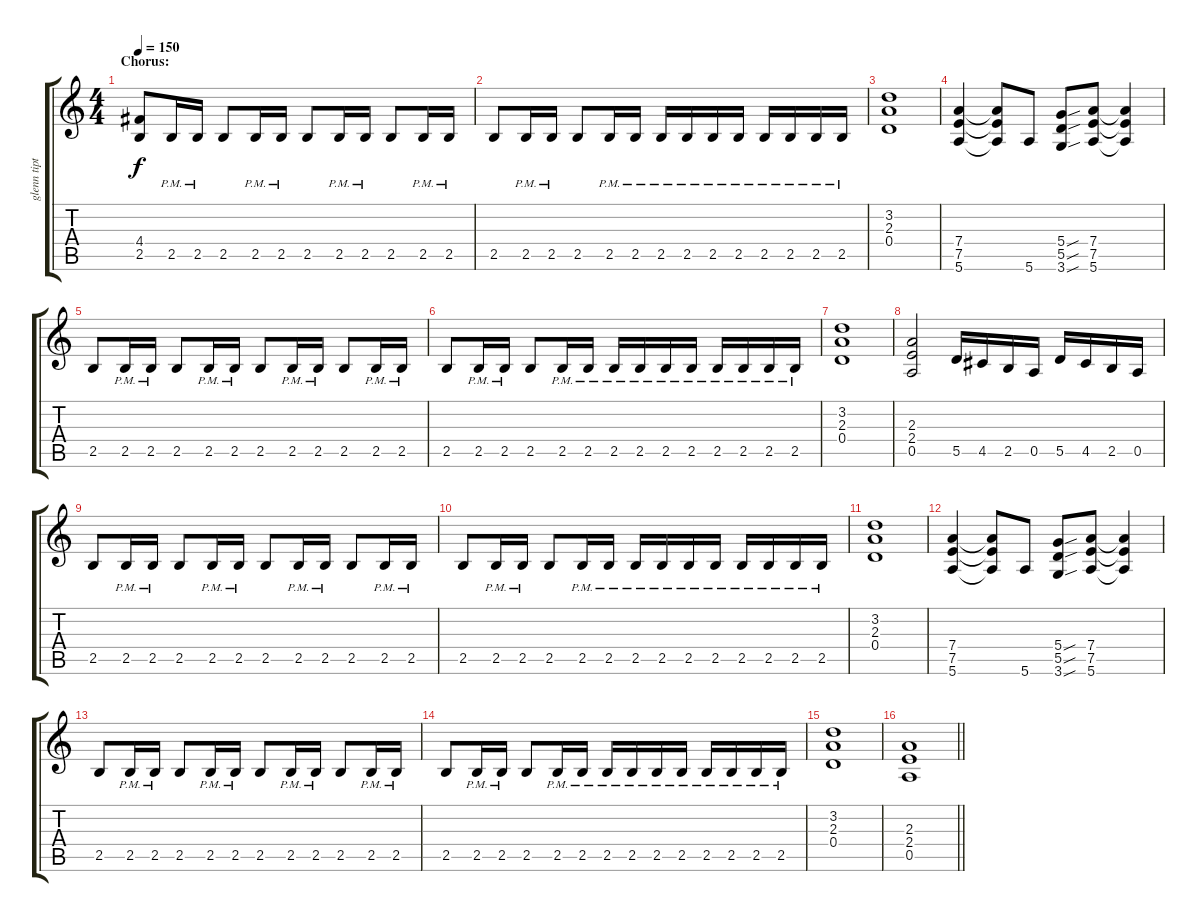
\track ("glenn tipton" "glenn tipt") {instrument distortionguitar}
\staff {score tabs}
\tuning (E4 B3 G3 D3 A2 E2) {hide}
\ts (4 4)
\section ("" "Chorus:")
\tempo 150
\clef g2
\ks c
(4.4 2.5).8{dy f} 2.5{pm}.16 2.5{pm}.16 2.5.8 2.5{pm}.16 2.5{pm}.16 2.5.8 2.5{pm}.16 2.5{pm}.16 2.5.8 2.5{pm}.16 2.5{pm}.16 |
2.5.8 2.5{pm}.16 2.5{pm}.16 2.5.8 2.5{pm}.16 2.5{pm}.16 2.5{pm}.16 2.5{pm}.16 2.5{pm}.16 2.5{pm}.16 2.5{pm}.16 2.5{pm}.16 2.5{pm}.16 2.5{pm}.16 |
(3.2 2.3 0.4).1 |
(7.4 7.5 5.6).4 (7.4{t} 7.5{t} 5.6{t}).8 5.6.8 (5.4{sou} 5.5{sou} 3.6{sou}).8 (7.4 7.5 5.6).8 (7.4{t} 7.5{t} 5.6{t}).4 |
2.5.8 2.5{pm}.16 2.5{pm}.16 2.5.8 2.5{pm}.16 2.5{pm}.16 2.5.8 2.5{pm}.16 2.5{pm}.16 2.5.8 2.5{pm}.16 2.5{pm}.16 |
2.5.8 2.5{pm}.16 2.5{pm}.16 2.5.8 2.5{pm}.16 2.5{pm}.16 2.5{pm}.16 2.5{pm}.16 2.5{pm}.16 2.5{pm}.16 2.5{pm}.16 2.5{pm}.16 2.5{pm}.16 2.5{pm}.16 |
(3.2 2.3 0.4).1 |
(2.3 2.4 0.5).2 5.5.16 4.5.16 2.5.16 0.5.16 5.5.16 4.5.16 2.5.16 0.5.16 |
2.5.8 2.5{pm}.16 2.5{pm}.16 2.5.8 2.5{pm}.16 2.5{pm}.16 2.5.8 2.5{pm}.16 2.5{pm}.16 2.5.8 2.5{pm}.16 2.5{pm}.16 |
2.5.8 2.5{pm}.16 2.5{pm}.16 2.5.8 2.5{pm}.16 2.5{pm}.16 2.5{pm}.16 2.5{pm}.16 2.5{pm}.16 2.5{pm}.16 2.5{pm}.16 2.5{pm}.16 2.5{pm}.16 2.5{pm}.16 |
(3.2 2.3 0.4).1 |
(7.4 7.5 5.6).4 (7.4{t} 7.5{t} 5.6{t}).8 5.6.8 (5.4{sou} 5.5{sou} 3.6{sou}).8 (7.4 7.5 5.6).8 (7.4{t} 7.5{t} 5.6{t}).4 |
2.5.8 2.5{pm}.16 2.5{pm}.16 2.5.8 2.5{pm}.16 2.5{pm}.16 2.5.8 2.5{pm}.16 2.5{pm}.16 2.5.8 2.5{pm}.16 2.5{pm}.16 |
2.5.8 2.5{pm}.16 2.5{pm}.16 2.5.8 2.5{pm}.16 2.5{pm}.16 2.5{pm}.16 2.5{pm}.16 2.5{pm}.16 2.5{pm}.16 2.5{pm}.16 2.5{pm}.16 2.5{pm}.16 2.5{pm}.16 |
(3.2 2.3 0.4).1 |
\barLineRight lightlight
(2.3 2.4 0.5).1
